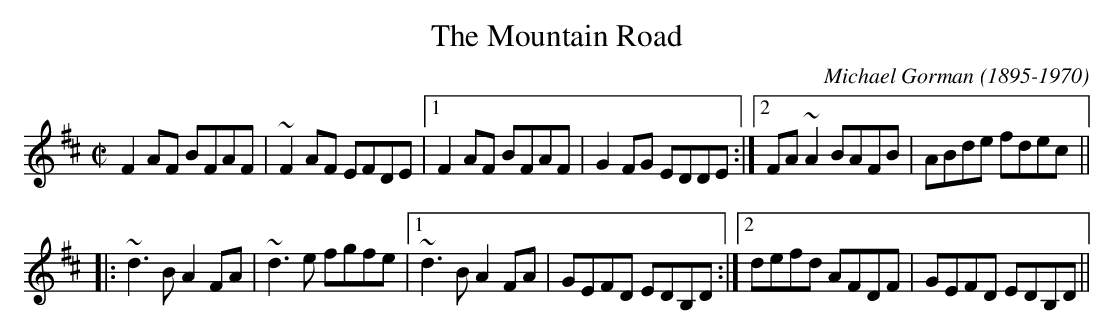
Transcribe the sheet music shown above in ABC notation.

X:1
T:The Mountain Road
C:Michael Gorman (1895-1970)
M:C|
K:D
F2AF BFAF|~F2AF EFDE|1 F2AF BFAF|G2FG EDDE:|2 FA~A2 BAFB|ABde fdec||
|:~d3B A2FA|~d3e fgfe|1 ~d3B A2FA|GEFD EDB,D:|2 defd AFDF|GEFD EDB,D||
